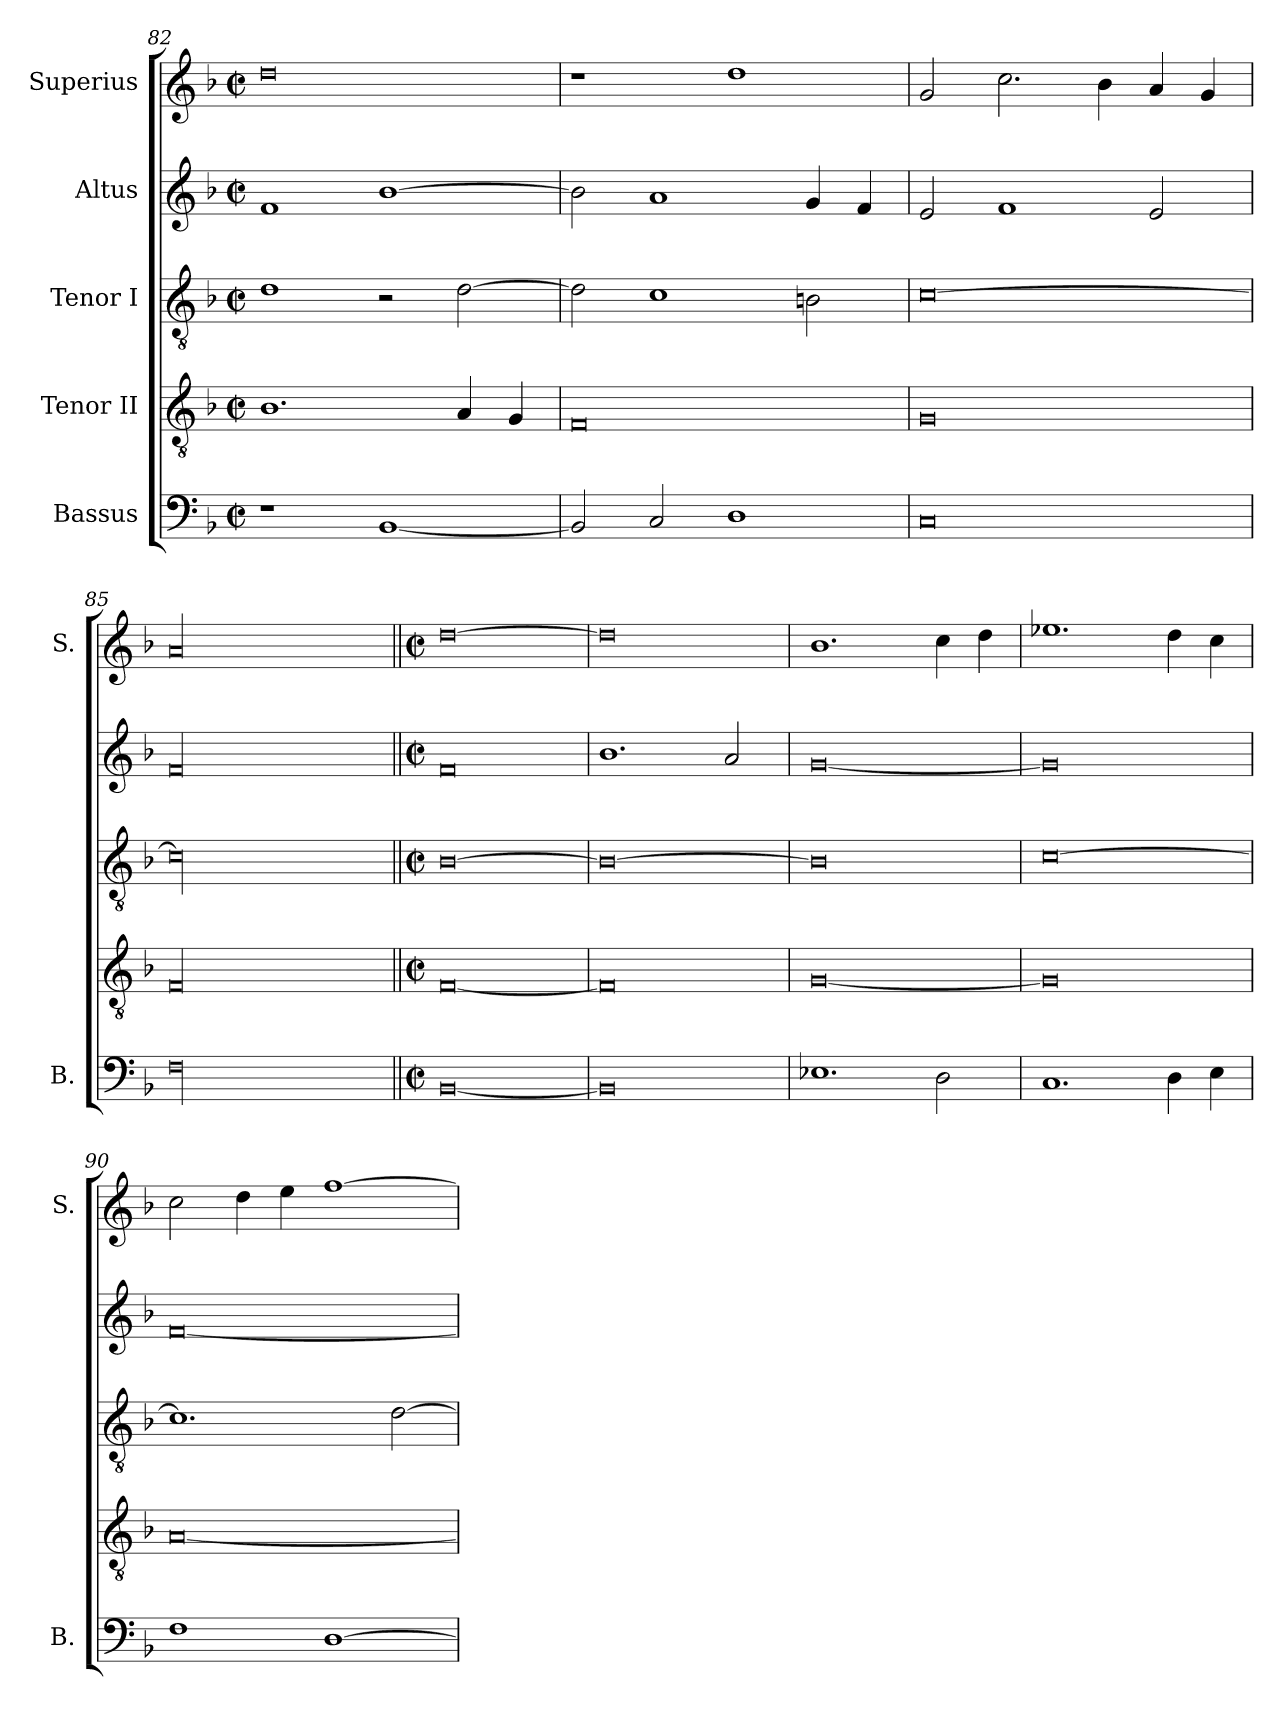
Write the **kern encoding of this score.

**kern	**kern	**kern	**kern	**kern
*part5	*part4	*part3	*part2	*part1
*staff5	*staff4	*staff3	*staff2	*staff1
*I"Bassus	*I"Tenor II	*I"Tenor I	*I"Altus	*I"Superius
*I'B.	*	*	*	*I'S.
*clefF4	*clefGv2	*clefGv2	*clefG2	*clefG2
*	*ITrd7c12	*ITrd7c12	*	*
*k[b-]	*k[b-]	*k[b-]	*k[b-]	*k[b-]
*F:	*F:	*F:	*F:	*F:
*M2/2	*M2/2	*M2/2	*M2/2	*M2/2
*met(c|)	*met(c|)	*met(c|)	*met(c|)	*met(c|)
=82	=82	=82	=82	=82
1r	1.BB-i	1Di	1fi	0ddi
[<1BB-i	.	2r	[>1b-i	.
.	4AAi/	[>2Di\	.	.
.	4GGi/	.	.	.
=83	=83	=83	=83	=83
2BB-i/]	0FFi	2Di\]	2b-i\]	1r
2Ci/	.	1Ci	1ai	.
1Di	.	.	.	1ddi
.	.	2BBni\	4gi/	.
.	.	.	4fi/	.
=84	=84	=84	=84	=84
0Ci	0GGi	[>0Ci	2ei/	2gi/
.	.	.	1fi	2.cci\
.	.	.	.	4b-i\
.	.	.	2ei/	4ai/
.	.	.	.	4gi/
=85	=85	=85	=85	=85
00Fi	00FFi	00Ci]	00fi	00ai
!!LO:LB:g=z
=86||	=86||	=86||	=86||	=86||
*M2/2	*M2/2	*M2/2	*M2/2	*M2/2
*met(c|)	*met(c|)	*met(c|)	*met(c|)	*met(c|)
[<0BB-i	[<0FFi	[>0BB-i	0fi	[>0ddi
=87	=87	=87	=87	=87
0BB-i]	0FFi]	0BB-i_>	1.b-i	0ddi]
.	.	.	2ai/	.
=88	=88	=88	=88	=88
1.E-Xi	[<0GGi	0BB-i]	[<0gi	1.b-i
2Di\	.	.	.	4cci\
.	.	.	.	4ddi\
=89	=89	=89	=89	=89
1.Ci	0GGi]	[>0Ci	0gi]	1.ee-Xi
4Di\	.	.	.	4ddi\
4Ei\	.	.	.	4cci\
=90	=90	=90	=90	=90
1Fi	[<0AAi	1.Ci]	[<0fi	2cci\
.	.	.	.	4ddi\
.	.	.	.	4eei\
[>1Di	.	.	.	[>1ffi
.	.	[>2Di\	.	.
=	=	=	=	=
*-	*-	*-	*-	*-
